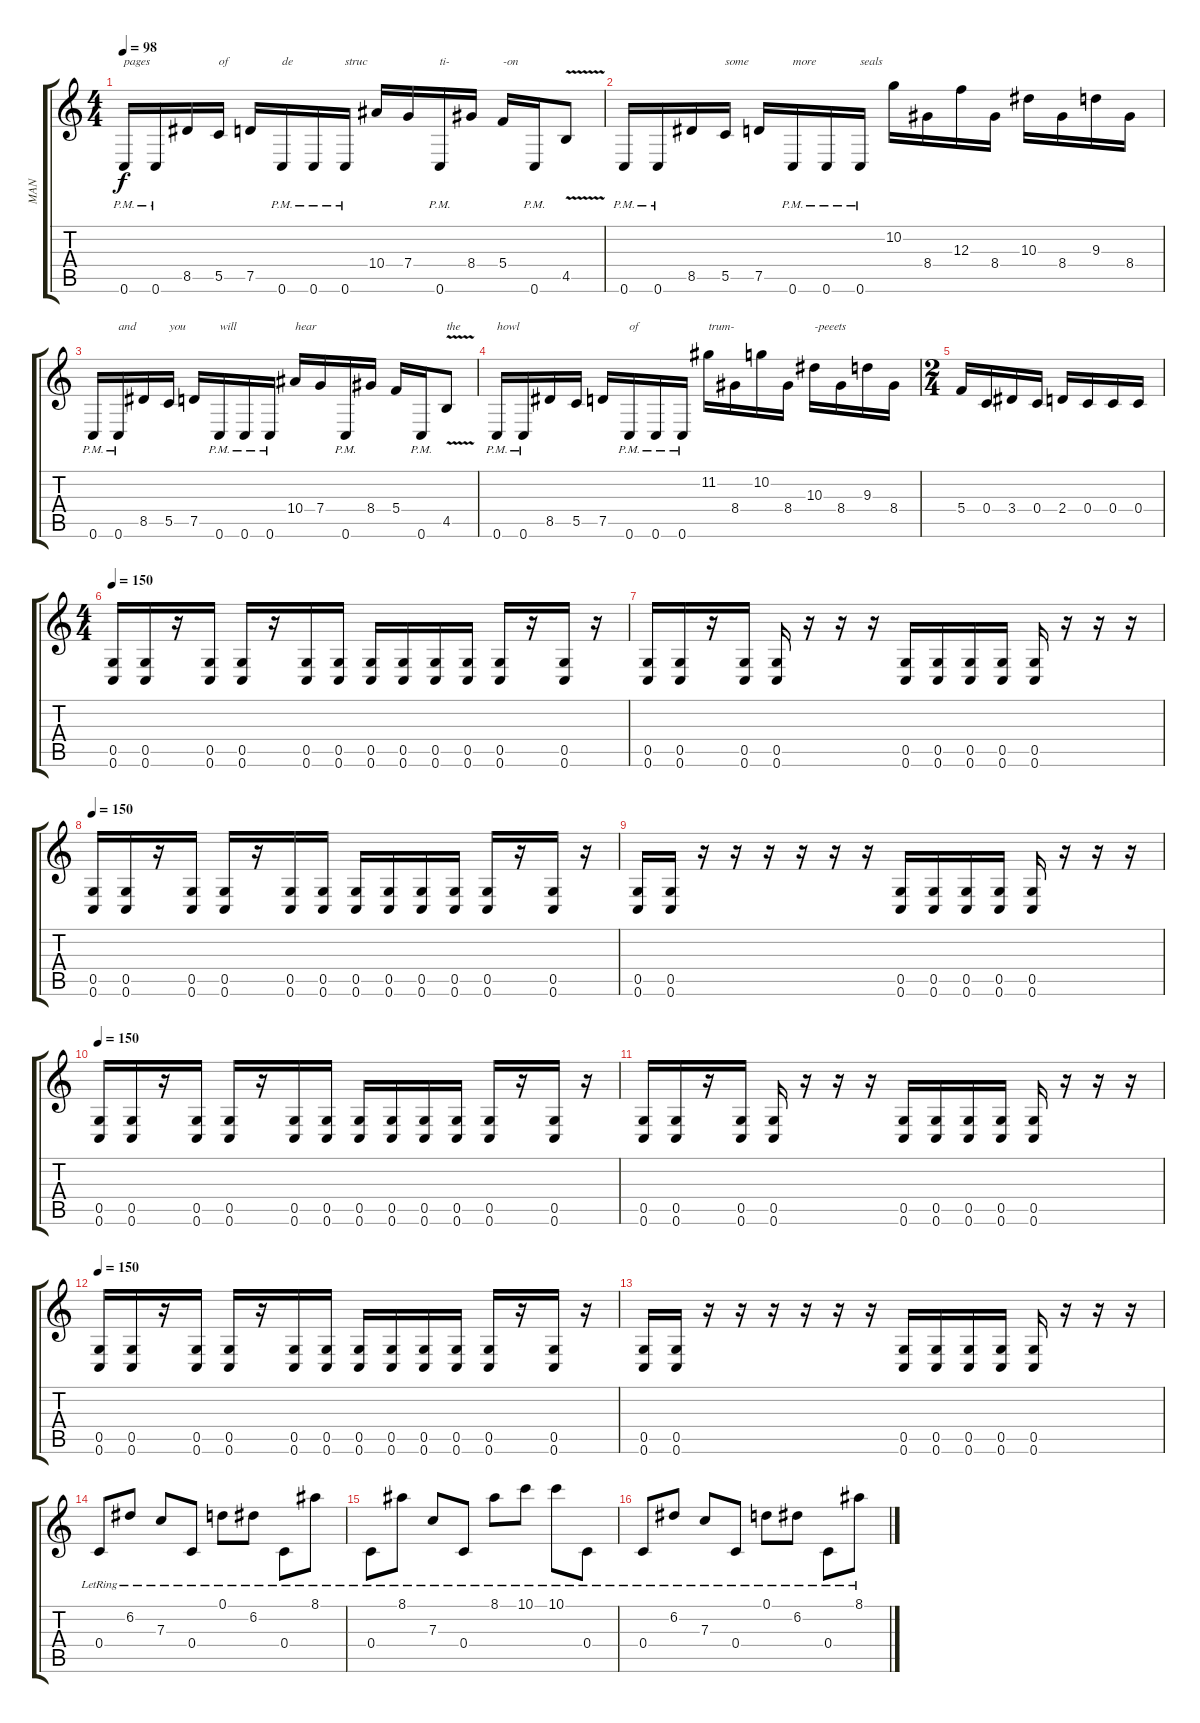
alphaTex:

\track ("MAN" "MAN") {instrument distortionguitar}
\staff {score tabs}
\tuning (D4 A3 F3 C3 G2 C2) {hide}
\ts (4 4)
\tempo 98
\clef g2
\ks c
0.6{pm}.16{txt "pages" dy f} 0.6{pm}.16 8.5.16 5.5.16{txt "of"} 7.5.16 0.6{pm}.16{txt "de"} 0.6{pm}.16 0.6{pm}.16{txt "struc"} 10.4.16 7.4.16 0.6{pm}.16{txt "ti-"} 8.4.16 5.4.16{txt "-on"} 0.6{pm}.16 4.5{v}.8 |
0.6{pm}.16 0.6{pm}.16 8.5.16 5.5.16{txt "some"} 7.5.16 0.6{pm}.16{txt "more"} 0.6{pm}.16 0.6{pm}.16{txt "seals"} 10.2.16 8.4.16 12.3.16 8.4.16 10.3.16 8.4.16 9.3.16 8.4.16 |
0.6{pm}.16 0.6{pm}.16{txt "and"} 8.5.16 5.5.16{txt "you"} 7.5.16 0.6{pm}.16{txt "will"} 0.6{pm}.16 0.6{pm}.16 10.4.16{txt "hear"} 7.4.16 0.6{pm}.16 8.4.16 5.4.16 0.6{pm}.16 4.5{v}.8{txt "the"} |
0.6{pm}.16{txt "howl"} 0.6{pm}.16 8.5.16 5.5.16 7.5.16 0.6{pm}.16{txt "of"} 0.6{pm}.16 0.6{pm}.16 11.2.16{txt "trum-"} 8.4.16 10.2.16 8.4.16 10.3.16{txt "-peeets"} 8.4.16 9.3.16 8.4.16 |
\ts (2 4)
5.4.16 0.4.16 3.4.16 0.4.16 2.4.16 0.4.16 0.4.16 0.4.16 |
\ts (4 4)
\tempo 150
(0.5 0.6).16 (0.5 0.6).16 r.16 (0.5 0.6).16 (0.5 0.6).16 r.16 (0.5 0.6).16 (0.5 0.6).16 (0.5 0.6).16 (0.5 0.6).16 (0.5 0.6).16 (0.5 0.6).16 (0.5 0.6).16 r.16 (0.5 0.6).16 r.16 |
(0.5 0.6).16 (0.5 0.6).16 r.16 (0.5 0.6).16 (0.5 0.6).16 r.16 r.16 r.16 (0.5 0.6).16 (0.5 0.6).16 (0.5 0.6).16 (0.5 0.6).16 (0.5 0.6).16 r.16 r.16 r.16 |
\tempo 150
(0.5 0.6).16 (0.5 0.6).16 r.16 (0.5 0.6).16 (0.5 0.6).16 r.16 (0.5 0.6).16 (0.5 0.6).16 (0.5 0.6).16 (0.5 0.6).16 (0.5 0.6).16 (0.5 0.6).16 (0.5 0.6).16 r.16 (0.5 0.6).16 r.16 |
(0.5 0.6).16 (0.5 0.6).16 r.16 r.16 r.16 r.16 r.16 r.16 (0.5 0.6).16 (0.5 0.6).16 (0.5 0.6).16 (0.5 0.6).16 (0.5 0.6).16 r.16 r.16 r.16 |
\tempo 150
(0.5 0.6).16 (0.5 0.6).16 r.16 (0.5 0.6).16 (0.5 0.6).16 r.16 (0.5 0.6).16 (0.5 0.6).16 (0.5 0.6).16 (0.5 0.6).16 (0.5 0.6).16 (0.5 0.6).16 (0.5 0.6).16 r.16 (0.5 0.6).16 r.16 |
(0.5 0.6).16 (0.5 0.6).16 r.16 (0.5 0.6).16 (0.5 0.6).16 r.16 r.16 r.16 (0.5 0.6).16 (0.5 0.6).16 (0.5 0.6).16 (0.5 0.6).16 (0.5 0.6).16 r.16 r.16 r.16 |
\tempo 150
(0.5 0.6).16 (0.5 0.6).16 r.16 (0.5 0.6).16 (0.5 0.6).16 r.16 (0.5 0.6).16 (0.5 0.6).16 (0.5 0.6).16 (0.5 0.6).16 (0.5 0.6).16 (0.5 0.6).16 (0.5 0.6).16 r.16 (0.5 0.6).16 r.16 |
(0.5 0.6).16 (0.5 0.6).16 r.16 r.16 r.16 r.16 r.16 r.16 (0.5 0.6).16 (0.5 0.6).16 (0.5 0.6).16 (0.5 0.6).16 (0.5 0.6).16 r.16 r.16 r.16 |
0.4{lr}.8 6.2{lr}.8 7.3{lr}.8 0.4{lr}.8 0.1{lr}.8 6.2{lr}.8 0.4{lr}.8 8.1{lr}.8 |
0.4{lr}.8 8.1{lr}.8 7.3{lr}.8 0.4{lr}.8 8.1{lr}.8 10.1{lr}.8 10.1{lr}.8 0.4{lr}.8 |
0.4{lr}.8 6.2{lr}.8 7.3{lr}.8 0.4{lr}.8 0.1{lr}.8 6.2{lr}.8 0.4{lr}.8 8.1{lr}.8
